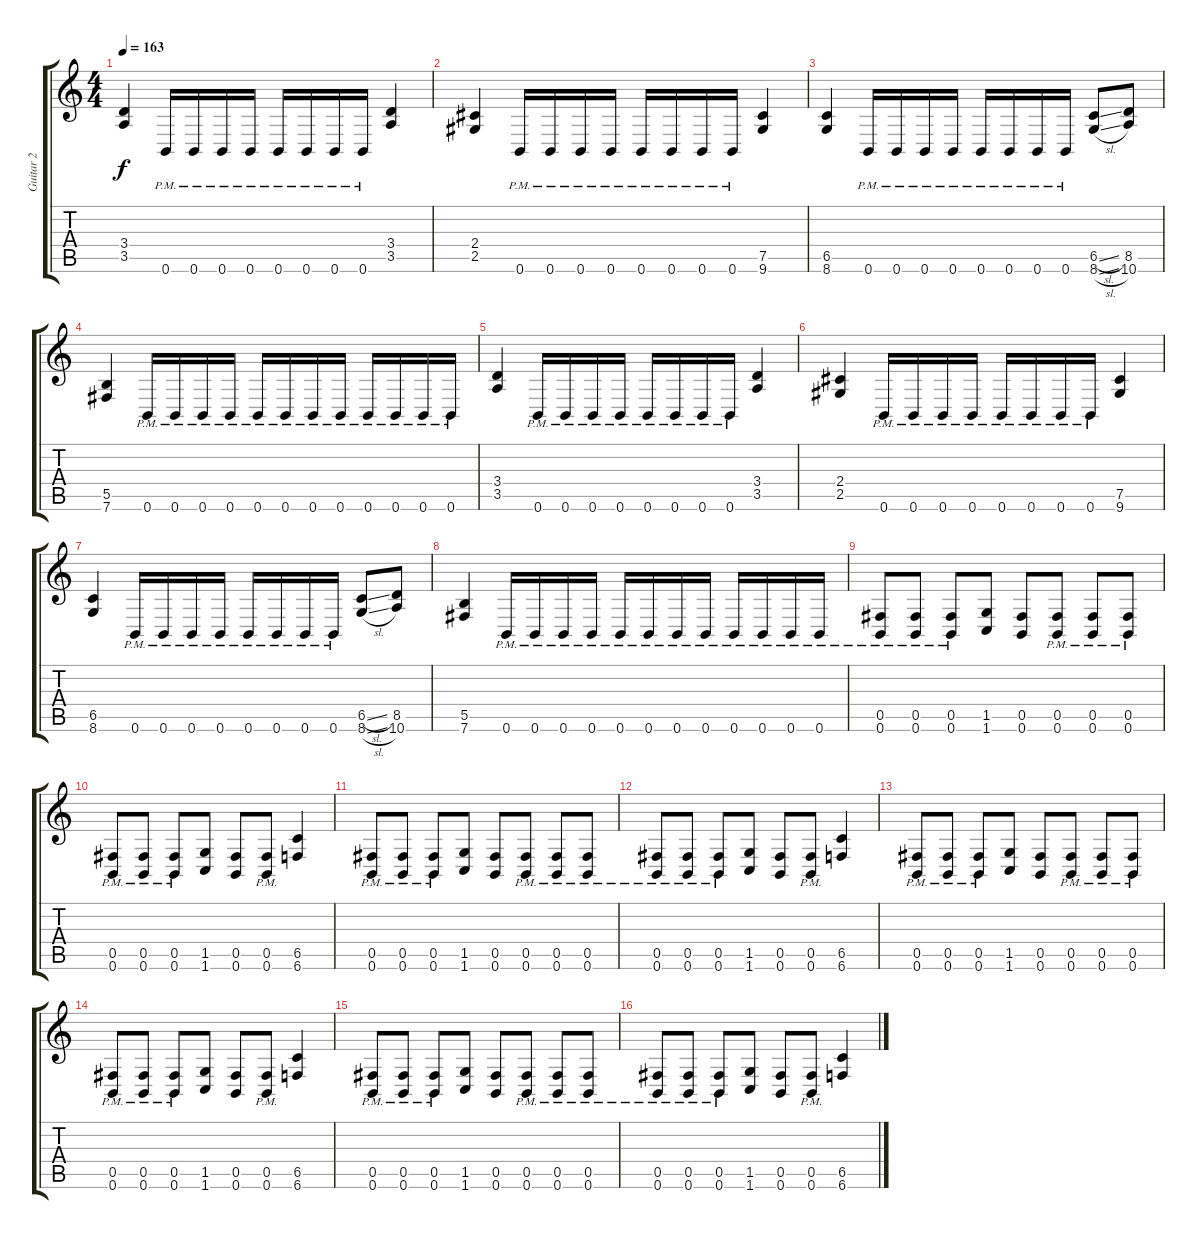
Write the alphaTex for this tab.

\track ("Guitar 2" "Guitar 2") {instrument distortionguitar}
\staff {score tabs}
\tuning (Db4 Ab3 E3 B2 Gb2 B1) {hide}
\ts (4 4)
\tempo 163
\clef g2
\ks c
(3.4 3.5).4{dy f} 0.6{pm}.16 0.6{pm}.16 0.6{pm}.16 0.6{pm}.16 0.6{pm}.16 0.6{pm}.16 0.6{pm}.16 0.6{pm}.16 (3.4 3.5).4 |
(2.4 2.5).4 0.6{pm}.16 0.6{pm}.16 0.6{pm}.16 0.6{pm}.16 0.6{pm}.16 0.6{pm}.16 0.6{pm}.16 0.6{pm}.16 (7.5 9.6).4 |
(6.5 8.6).4 0.6{pm}.16 0.6{pm}.16 0.6{pm}.16 0.6{pm}.16 0.6{pm}.16 0.6{pm}.16 0.6{pm}.16 0.6{pm}.16 (6.5{sl} 8.6{sl}).8 (8.5 10.6).8 |
(5.5 7.6).4 0.6{pm}.16 0.6{pm}.16 0.6{pm}.16 0.6{pm}.16 0.6{pm}.16 0.6{pm}.16 0.6{pm}.16 0.6{pm}.16 0.6{pm}.16 0.6{pm}.16 0.6{pm}.16 0.6{pm}.16 |
(3.4 3.5).4 0.6{pm}.16 0.6{pm}.16 0.6{pm}.16 0.6{pm}.16 0.6{pm}.16 0.6{pm}.16 0.6{pm}.16 0.6{pm}.16 (3.4 3.5).4 |
(2.4 2.5).4 0.6{pm}.16 0.6{pm}.16 0.6{pm}.16 0.6{pm}.16 0.6{pm}.16 0.6{pm}.16 0.6{pm}.16 0.6{pm}.16 (7.5 9.6).4 |
(6.5 8.6).4 0.6{pm}.16 0.6{pm}.16 0.6{pm}.16 0.6{pm}.16 0.6{pm}.16 0.6{pm}.16 0.6{pm}.16 0.6{pm}.16 (6.5{sl} 8.6{sl}).8 (8.5 10.6).8 |
(5.5 7.6).4 0.6{pm}.16 0.6{pm}.16 0.6{pm}.16 0.6{pm}.16 0.6{pm}.16 0.6{pm}.16 0.6{pm}.16 0.6{pm}.16 0.6{pm}.16 0.6{pm}.16 0.6{pm}.16 0.6{pm}.16 |
(0.5{pm} 0.6{pm}).8 (0.5{pm} 0.6{pm}).8 (0.5{pm} 0.6{pm}).8 (1.5 1.6).8 (0.5 0.6).8 (0.5{pm} 0.6{pm}).8 (0.5{pm} 0.6{pm}).8 (0.5{pm} 0.6{pm}).8 |
(0.5{pm} 0.6{pm}).8 (0.5{pm} 0.6{pm}).8 (0.5{pm} 0.6{pm}).8 (1.5 1.6).8 (0.5 0.6).8 (0.5{pm} 0.6{pm}).8 (6.5 6.6).4 |
(0.5{pm} 0.6{pm}).8 (0.5{pm} 0.6{pm}).8 (0.5{pm} 0.6{pm}).8 (1.5 1.6).8 (0.5 0.6).8 (0.5{pm} 0.6{pm}).8 (0.5{pm} 0.6{pm}).8 (0.5{pm} 0.6{pm}).8 |
(0.5{pm} 0.6{pm}).8 (0.5{pm} 0.6{pm}).8 (0.5{pm} 0.6{pm}).8 (1.5 1.6).8 (0.5 0.6).8 (0.5{pm} 0.6{pm}).8 (6.5 6.6).4 |
(0.5{pm} 0.6{pm}).8 (0.5{pm} 0.6{pm}).8 (0.5{pm} 0.6{pm}).8 (1.5 1.6).8 (0.5 0.6).8 (0.5{pm} 0.6{pm}).8 (0.5{pm} 0.6{pm}).8 (0.5{pm} 0.6{pm}).8 |
(0.5{pm} 0.6{pm}).8 (0.5{pm} 0.6{pm}).8 (0.5{pm} 0.6{pm}).8 (1.5 1.6).8 (0.5 0.6).8 (0.5{pm} 0.6{pm}).8 (6.5 6.6).4 |
(0.5{pm} 0.6{pm}).8 (0.5{pm} 0.6{pm}).8 (0.5{pm} 0.6{pm}).8 (1.5 1.6).8 (0.5 0.6).8 (0.5{pm} 0.6{pm}).8 (0.5{pm} 0.6{pm}).8 (0.5{pm} 0.6{pm}).8 |
(0.5{pm} 0.6{pm}).8 (0.5{pm} 0.6{pm}).8 (0.5{pm} 0.6{pm}).8 (1.5 1.6).8 (0.5 0.6).8 (0.5{pm} 0.6{pm}).8 (6.5 6.6).4
